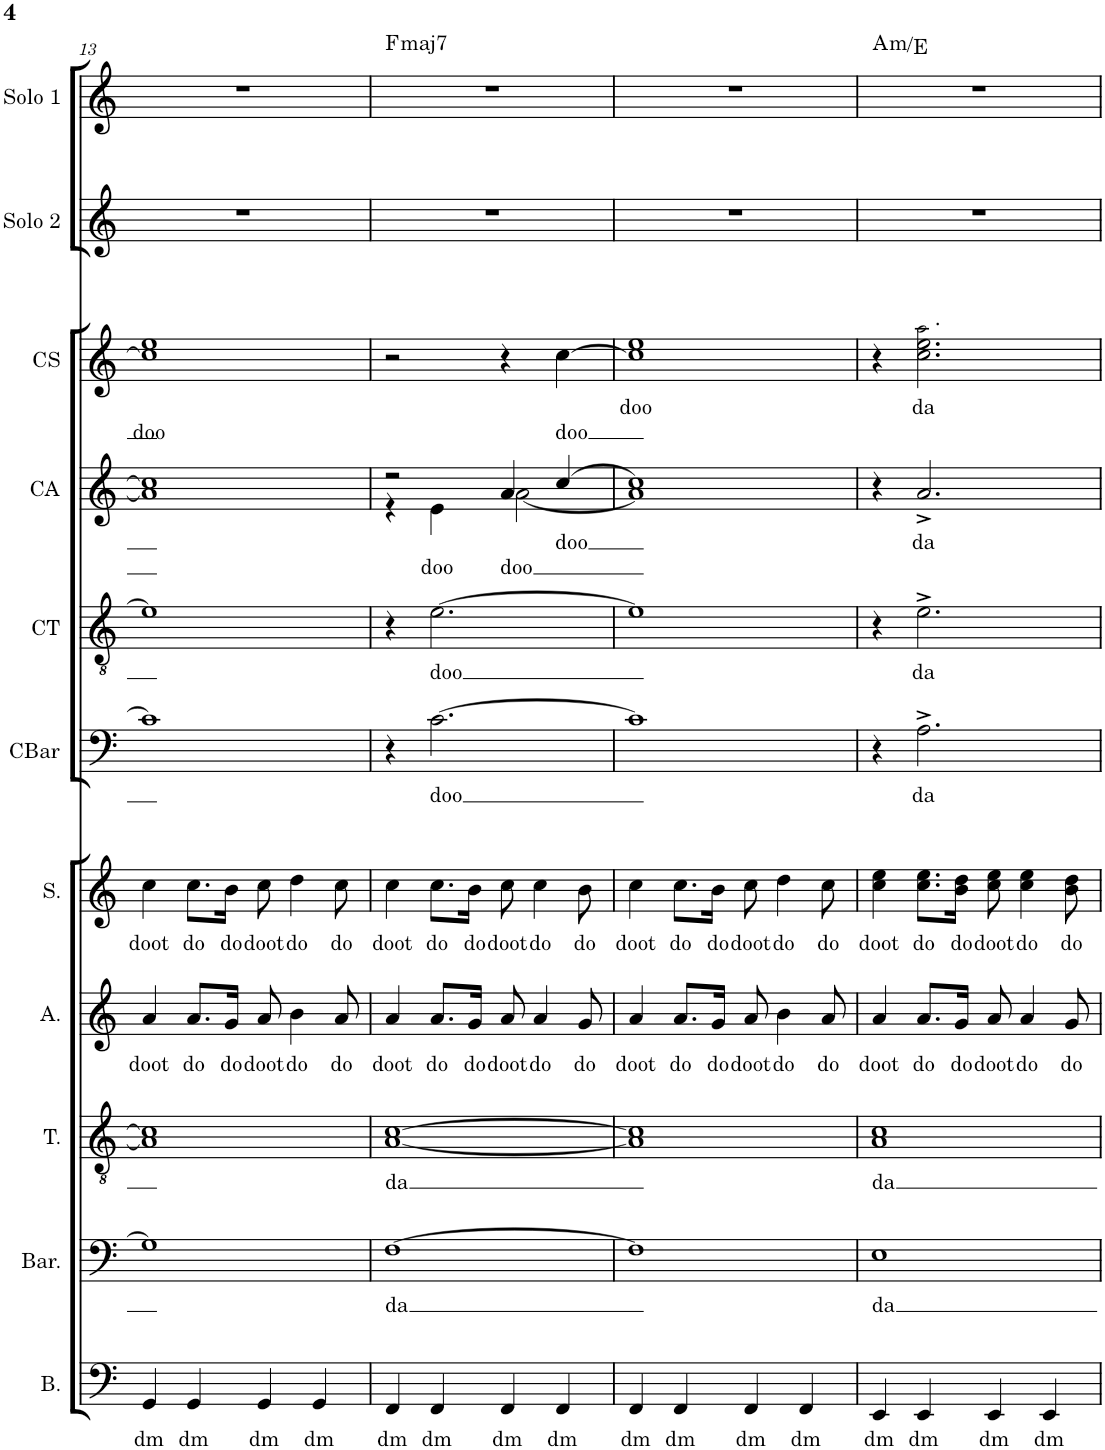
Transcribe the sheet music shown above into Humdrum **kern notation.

**kern	**text	**kern	**text	**kern	**text	**kern	**text	**kern	**text	**kern	**text	**kern	**text	**kern	**text	**text	**kern	**text	**text	**kern	**kern	**harte
*part11	*part11	*part10	*part10	*part9	*part9	*part8	*part8	*part7	*part7	*part6	*part6	*part5	*part5	*part4	*part4	*part4	*part3	*part3	*part3	*part2	*part1	*part1
*staff11	*staff11	*staff10	*staff10	*staff9	*staff9	*staff8	*staff8	*staff7	*staff7	*staff6	*staff6	*staff5	*staff5	*staff4	*staff4	*staff4	*staff3	*staff3	*staff3	*staff2	*staff1	*
*I"Bass	*	*I"Baritone	*	*I"Tenor	*	*I"Alto	*	*I"Soprano	*	*I"Choir Baritone	*	*I"Choir Tenor	*	*I"Choir Alto	*	*	*I"Choir Soprano	*	*	*I"Soloist 2	*I"Soloist 1	*
*I'B.	*	*I'Bar.	*	*I'T.	*	*I'A.	*	*I'S.	*	*I'CBar	*	*I'CT	*	*I'CA	*	*	*I'CS	*	*	*I'Solo 2	*I'Solo 1	*
!!LO:PB:g=z
*clefF4	*	*clefF4	*	*clefGv2	*	*clefG2	*	*clefG2	*	*clefF4	*	*clefGv2	*	*clefG2	*	*	*clefG2	*	*	*clefG2	*clefG2	*
*k[]	*	*k[]	*	*k[]	*	*k[]	*	*k[]	*	*k[]	*	*k[]	*	*k[]	*	*	*k[]	*	*	*k[]	*k[]	*
*M4/4	*	*M4/4	*	*M4/4	*	*M4/4	*	*M4/4	*	*M4/4	*	*M4/4	*	*M4/4	*	*	*M4/4	*	*	*M4/4	*M4/4	*
=13	=13	=13	=13	=13	=13	=13	=13	=13	=13	=13	=13	=13	=13	=13	=13	=13	=13	=13	=13	=13	=13	=13
!	!LO:LY:b	!	!	!	!	!	!LO:LY:b	!	!LO:LY:b	!	!	!	!	!	!	!	!	!	!LO:LY:b	!	!	!
4GG/	dm	1G]	.	1A] 1c]	.	4a/	doot	4cc\	doot	1c]	.	1e]	.	1a] 1cc]	.	.	1cc] 1ee	.	doo	1r	1r	.
!	!LO:LY:b	!	!	!	!	!	!LO:LY:b	!	!LO:LY:b	!	!	!	!	!	!	!	!	!	!	!	!	!
4GG/	dm	.	.	.	.	8.a/L	do	8.cc\L	do	.	.	.	.	.	.	.	.	.	.	.	.	.
!	!	!	!	!	!	!	!LO:LY:b	!	!LO:LY:b	!	!	!	!	!	!	!	!	!	!	!	!	!
.	.	.	.	.	.	16g/Jk	do	16b\Jk	do	.	.	.	.	.	.	.	.	.	.	.	.	.
!	!LO:LY:b	!	!	!	!	!	!LO:LY:b	!	!LO:LY:b	!	!	!	!	!	!	!	!	!	!	!	!	!
4GG/	dm	.	.	.	.	8a/	doot	8cc\	doot	.	.	.	.	.	.	.	.	.	.	.	.	.
!	!	!	!	!	!	!	!LO:LY:b	!	!LO:LY:b	!	!	!	!	!	!	!	!	!	!	!	!	!
.	.	.	.	.	.	4b\	do	4dd\	do	.	.	.	.	.	.	.	.	.	.	.	.	.
!	!LO:LY:b	!	!	!	!	!	!	!	!	!	!	!	!	!	!	!	!	!	!	!	!	!
4GG/	dm	.	.	.	.	.	.	.	.	.	.	.	.	.	.	.	.	.	.	.	.	.
!	!	!	!	!	!	!	!LO:LY:b	!	!LO:LY:b	!	!	!	!	!	!	!	!	!	!	!	!	!
.	.	.	.	.	.	8a/	do	8cc\	do	.	.	.	.	.	.	.	.	.	.	.	.	.
=14	=14	=14	=14	=14	=14	=14	=14	=14	=14	=14	=14	=14	=14	=14	=14	=14	=14	=14	=14	=14	=14	=14
!	!LO:LY:b	!	!LO:LY:b	!	!LO:LY:b	!	!LO:LY:b	!	!LO:LY:b	!	!	!	!	!	!	!	!	!	!	!	!	!LO:H:kt=maj7
*	*	*	*	*	*	*	*	*	*	*	*	*	*	*^	*	*	*	*	*	*	*	*
4FF/	dm	[1F	da	[1A [1c	da	4a/	doot	4cc\	doot	4r	.	4r	.	2r	4r	.	.	2r	.	.	1r	1r	F:maj7
!	!LO:LY:b	!	!	!	!	!	!LO:LY:b	!	!LO:LY:b	!	!LO:LY:b	!	!LO:LY:b	!	!	!	!LO:LY:b	!	!	!	!	!	!
4FF/	dm	.	.	.	.	8.a/L	do	8.cc\L	do	[2.c\	doo	[2.e\	doo	.	4e\	.	doo	.	.	.	.	.	.
!	!	!	!	!	!	!	!LO:LY:b	!	!LO:LY:b	!	!	!	!	!	!	!	!	!	!	!	!	!	!
.	.	.	.	.	.	16g/Jk	do	16b\Jk	do	.	.	.	.	.	.	.	.	.	.	.	.	.	.
!	!LO:LY:b	!	!	!	!	!	!LO:LY:b	!	!LO:LY:b	!	!	!	!	!	!	!	!LO:LY:b	!	!	!	!	!	!
4FF/	dm	.	.	.	.	8a/	doot	8cc\	doot	.	.	.	.	4a/	[2a\	.	doo	4r	.	.	.	.	.
!	!	!	!	!	!	!	!LO:LY:b	!	!LO:LY:b	!	!	!	!	!	!	!	!	!	!	!	!	!	!
.	.	.	.	.	.	4a/	do	4cc\	do	.	.	.	.	.	.	.	.	.	.	.	.	.	.
!	!LO:LY:b	!	!	!	!	!	!	!	!	!	!	!	!	!	!	!LO:LY:b	!	!	!	!LO:LY:b	!	!	!
4FF/	dm	.	.	.	.	.	.	.	.	.	.	.	.	[4cc/	.	doo	.	[4cc\	.	doo	.	.	.
!	!	!	!	!	!	!	!LO:LY:b	!	!LO:LY:b	!	!	!	!	!	!	!	!	!	!	!	!	!	!
.	.	.	.	.	.	8g/	do	8b\	do	.	.	.	.	.	.	.	.	.	.	.	.	.	.
=15	=15	=15	=15	=15	=15	=15	=15	=15	=15	=15	=15	=15	=15	=15	=15	=15	=15	=15	=15	=15	=15	=15	=15
!	!LO:LY:b	!	!	!	!	!	!LO:LY:b	!	!LO:LY:b	!	!	!	!	!	!	!	!	!	!LO:LY:b	!	!	!	!
4FF/	dm	1F]	.	1A] 1c]	.	4a/	doot	4cc\	doot	1c]	.	1e]	.	1cc]	1a]	.	.	1cc] 1ee	doo	.	1r	1r	.
!	!LO:LY:b	!	!	!	!	!	!LO:LY:b	!	!LO:LY:b	!	!	!	!	!	!	!	!	!	!	!	!	!	!
4FF/	dm	.	.	.	.	8.a/L	do	8.cc\L	do	.	.	.	.	.	.	.	.	.	.	.	.	.	.
!	!	!	!	!	!	!	!LO:LY:b	!	!LO:LY:b	!	!	!	!	!	!	!	!	!	!	!	!	!	!
.	.	.	.	.	.	16g/Jk	do	16b\Jk	do	.	.	.	.	.	.	.	.	.	.	.	.	.	.
!	!LO:LY:b	!	!	!	!	!	!LO:LY:b	!	!LO:LY:b	!	!	!	!	!	!	!	!	!	!	!	!	!	!
4FF/	dm	.	.	.	.	8a/	doot	8cc\	doot	.	.	.	.	.	.	.	.	.	.	.	.	.	.
!	!	!	!	!	!	!	!LO:LY:b	!	!LO:LY:b	!	!	!	!	!	!	!	!	!	!	!	!	!	!
.	.	.	.	.	.	4b\	do	4dd\	do	.	.	.	.	.	.	.	.	.	.	.	.	.	.
!	!LO:LY:b	!	!	!	!	!	!	!	!	!	!	!	!	!	!	!	!	!	!	!	!	!	!
4FF/	dm	.	.	.	.	.	.	.	.	.	.	.	.	.	.	.	.	.	.	.	.	.	.
!	!	!	!	!	!	!	!LO:LY:b	!	!LO:LY:b	!	!	!	!	!	!	!	!	!	!	!	!	!	!
.	.	.	.	.	.	8a/	do	8cc\	do	.	.	.	.	.	.	.	.	.	.	.	.	.	.
*	*	*	*	*	*	*	*	*	*	*	*	*	*	*v	*v	*	*	*	*	*	*	*	*
=16	=16	=16	=16	=16	=16	=16	=16	=16	=16	=16	=16	=16	=16	=16	=16	=16	=16	=16	=16	=16	=16	=16
!	!LO:LY:b	!	!LO:LY:b	!	!LO:LY:b	!	!LO:LY:b	!	!LO:LY:b	!	!	!	!	!	!	!	!	!	!	!	!	!LO:H:kt=m
4EE/	dm	1E	da	1A 1c	da	4a/	doot	4cc\ 4ee\	doot	4r	.	4r	.	4r	.	.	4r	.	.	1r	1r	A:min/5
!	!LO:LY:b	!	!	!	!	!	!LO:LY:b	!	!LO:LY:b	!	!LO:LY:b	!	!LO:LY:b	!	!LO:LY:b	!	!	!LO:LY:b	!	!	!	!
4EE/	dm	.	.	.	.	8.a/L	do	8.cc\ 8.ee\L	do	2.A^\	da	2.e^\	da	2.a^/	da	.	2.cc\ 2.ee\ 2.aa!\	da	.	.	.	.
!	!	!	!	!	!	!	!LO:LY:b	!	!LO:LY:b	!	!	!	!	!	!	!	!	!	!	!	!	!
.	.	.	.	.	.	16g/Jk	do	16b\ 16dd\Jk	do	.	.	.	.	.	.	.	.	.	.	.	.	.
!	!LO:LY:b	!	!	!	!	!	!LO:LY:b	!	!LO:LY:b	!	!	!	!	!	!	!	!	!	!	!	!	!
4EE/	dm	.	.	.	.	8a/	doot	8cc\ 8ee\	doot	.	.	.	.	.	.	.	.	.	.	.	.	.
!	!	!	!	!	!	!	!LO:LY:b	!	!LO:LY:b	!	!	!	!	!	!	!	!	!	!	!	!	!
.	.	.	.	.	.	4a/	do	4cc\ 4ee\	do	.	.	.	.	.	.	.	.	.	.	.	.	.
!	!LO:LY:b	!	!	!	!	!	!	!	!	!	!	!	!	!	!	!	!	!	!	!	!	!
4EE/	dm	.	.	.	.	.	.	.	.	.	.	.	.	.	.	.	.	.	.	.	.	.
!	!	!	!	!	!	!	!LO:LY:b	!	!LO:LY:b	!	!	!	!	!	!	!	!	!	!	!	!	!
.	.	.	.	.	.	8g/	do	8b\ 8dd\	do	.	.	.	.	.	.	.	.	.	.	.	.	.
=	=	=	=	=	=	=	=	=	=	=	=	=	=	=	=	=	=	=	=	=	=	=
*-	*-	*-	*-	*-	*-	*-	*-	*-	*-	*-	*-	*-	*-	*-	*-	*-	*-	*-	*-	*-	*-	*-
